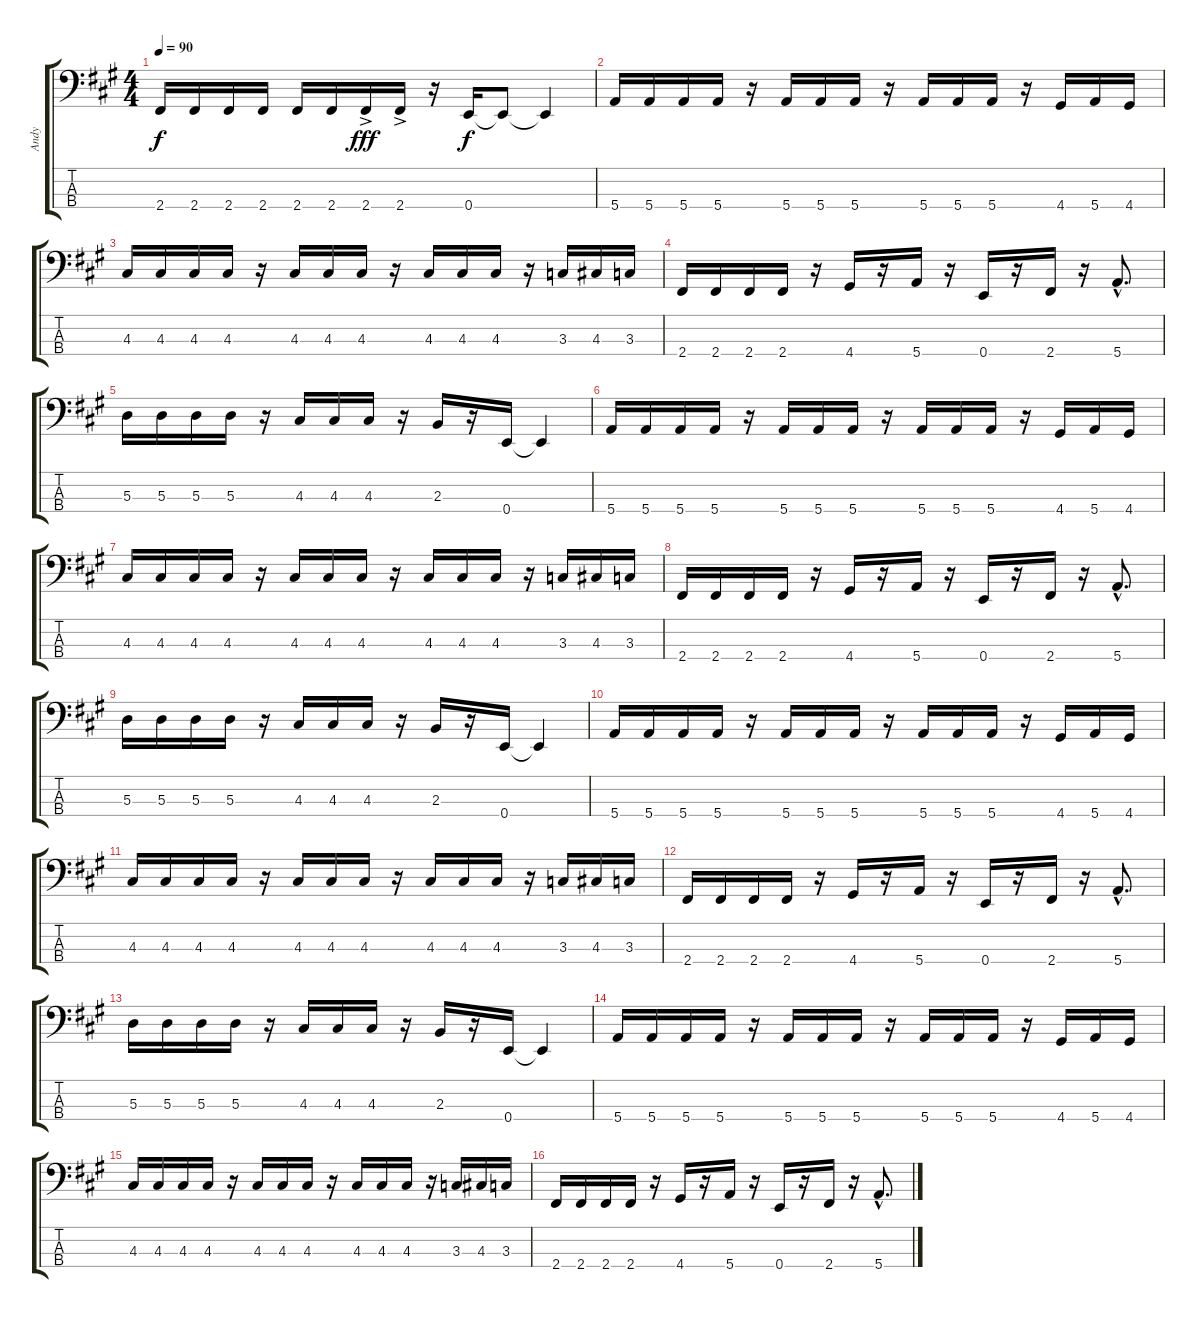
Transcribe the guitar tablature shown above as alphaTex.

\track ("Andy" "Andy") {instrument electricbasspick}
\staff {score tabs}
\tuning (G2 D2 A1 E1) {hide}
\ts (4 4)
\tempo 90
\clef f4
\ks a
2.4.16{dy f instrument electricbasspick} 2.4.16 2.4.16 2.4.16 2.4.16 2.4.16 2.4{ac}.16{dy fff} 2.4{ac}.16 r.16 0.4.16{dy f} 0.4{t}.8 0.4{t}.4 |
5.4.16 5.4.16 5.4.16 5.4.16 r.16 5.4.16 5.4.16 5.4.16 r.16 5.4.16 5.4.16 5.4.16 r.16 4.4.16 5.4.16 4.4.16 |
4.3.16 4.3.16 4.3.16 4.3.16 r.16 4.3.16 4.3.16 4.3.16 r.16 4.3.16 4.3.16 4.3.16 r.16 3.3.16 4.3.16 3.3.16 |
2.4.16 2.4.16 2.4.16 2.4.16 r.16 4.4.16 r.16 5.4.16 r.16 0.4.16 r.16 2.4.16 r.16 5.4{hac}.8{d} |
5.3.16 5.3.16 5.3.16 5.3.16 r.16 4.3.16 4.3.16 4.3.16 r.16 2.3.16 r.16 0.4.16 0.4{t}.4 |
5.4.16 5.4.16 5.4.16 5.4.16 r.16 5.4.16 5.4.16 5.4.16 r.16 5.4.16 5.4.16 5.4.16 r.16 4.4.16 5.4.16 4.4.16 |
4.3.16 4.3.16 4.3.16 4.3.16 r.16 4.3.16 4.3.16 4.3.16 r.16 4.3.16 4.3.16 4.3.16 r.16 3.3.16 4.3.16 3.3.16 |
2.4.16 2.4.16 2.4.16 2.4.16 r.16 4.4.16 r.16 5.4.16 r.16 0.4.16 r.16 2.4.16 r.16 5.4{hac}.8{d} |
5.3.16 5.3.16 5.3.16 5.3.16 r.16 4.3.16 4.3.16 4.3.16 r.16 2.3.16 r.16 0.4.16 0.4{t}.4 |
5.4.16 5.4.16 5.4.16 5.4.16 r.16 5.4.16 5.4.16 5.4.16 r.16 5.4.16 5.4.16 5.4.16 r.16 4.4.16 5.4.16 4.4.16 |
4.3.16 4.3.16 4.3.16 4.3.16 r.16 4.3.16 4.3.16 4.3.16 r.16 4.3.16 4.3.16 4.3.16 r.16 3.3.16 4.3.16 3.3.16 |
2.4.16 2.4.16 2.4.16 2.4.16 r.16 4.4.16 r.16 5.4.16 r.16 0.4.16 r.16 2.4.16 r.16 5.4{hac}.8{d} |
5.3.16 5.3.16 5.3.16 5.3.16 r.16 4.3.16 4.3.16 4.3.16 r.16 2.3.16 r.16 0.4.16 0.4{t}.4 |
5.4.16 5.4.16 5.4.16 5.4.16 r.16 5.4.16 5.4.16 5.4.16 r.16 5.4.16 5.4.16 5.4.16 r.16 4.4.16 5.4.16 4.4.16 |
4.3.16 4.3.16 4.3.16 4.3.16 r.16 4.3.16 4.3.16 4.3.16 r.16 4.3.16 4.3.16 4.3.16 r.16 3.3.16 4.3.16 3.3.16 |
2.4.16 2.4.16 2.4.16 2.4.16 r.16 4.4.16 r.16 5.4.16 r.16 0.4.16 r.16 2.4.16 r.16 5.4{hac}.8{d}
